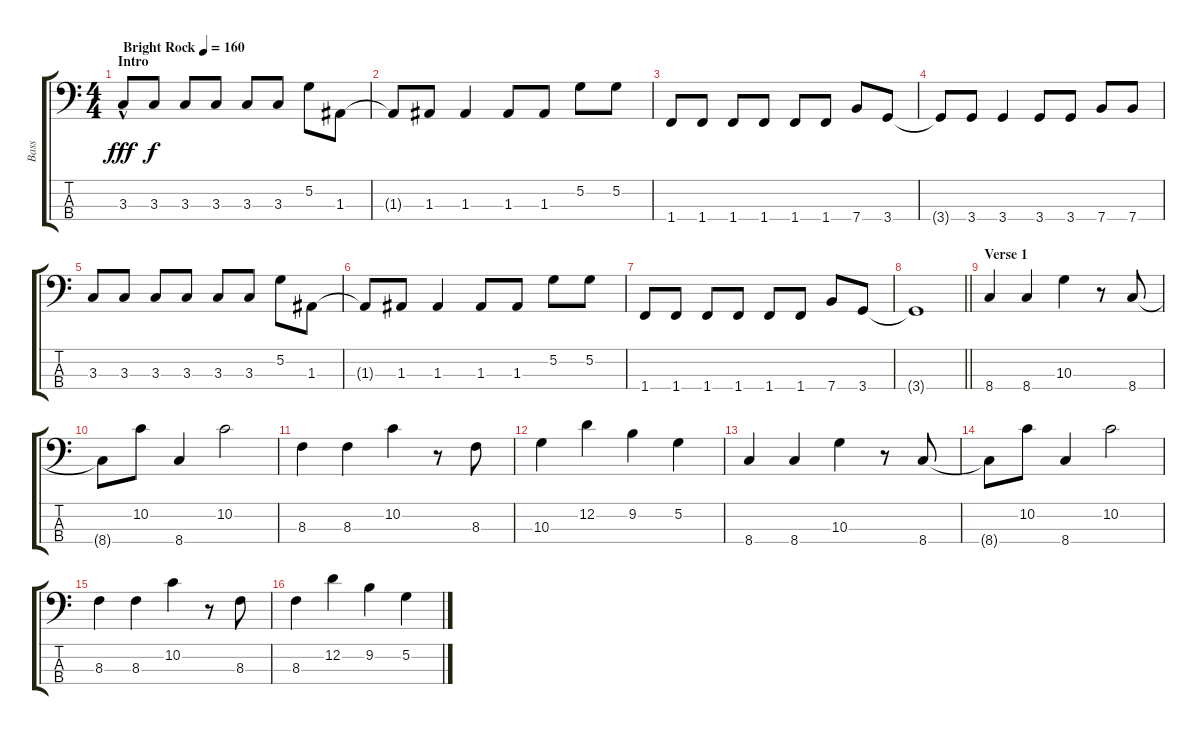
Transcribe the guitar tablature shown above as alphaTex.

\track ("Bass" "Bass") {instrument electricbasspick}
\staff {score tabs}
\tuning (G2 D2 A1 E1) {hide}
\ts (4 4)
\section ("" "Intro")
\tempo (160 "Bright Rock")
\clef f4
\ks c
3.3{hac}.8{dy fff instrument electricbasspick} 3.3.8{dy f} 3.3.8 3.3.8 3.3.8 3.3.8 5.2.8 1.3.8 |
1.3{t}.8 1.3.8 1.3.4 1.3.8 1.3.8 5.2.8 5.2.8 |
1.4.8 1.4.8 1.4.8 1.4.8 1.4.8 1.4.8 7.4.8 3.4.8 |
3.4{t}.8 3.4.8 3.4.4 3.4.8 3.4.8 7.4.8 7.4.8 |
3.3.8 3.3.8 3.3.8 3.3.8 3.3.8 3.3.8 5.2.8 1.3.8 |
1.3{t}.8 1.3.8 1.3.4 1.3.8 1.3.8 5.2.8 5.2.8 |
1.4.8 1.4.8 1.4.8 1.4.8 1.4.8 1.4.8 7.4.8 3.4.8 |
\barLineRight lightlight
3.4{t}.1 |
\section ("" "Verse 1")
8.4.4 8.4.4 10.3.4 r.8 8.4.8 |
8.4{t}.8 10.2.8 8.4.4 10.2.2 |
8.3.4 8.3.4 10.2.4 r.8 8.3.8 |
10.3.4 12.2.4 9.2.4 5.2.4 |
8.4.4 8.4.4 10.3.4 r.8 8.4.8 |
8.4{t}.8 10.2.8 8.4.4 10.2.2 |
8.3.4 8.3.4 10.2.4 r.8 8.3.8 |
8.3.4 12.2.4 9.2.4 5.2.4
